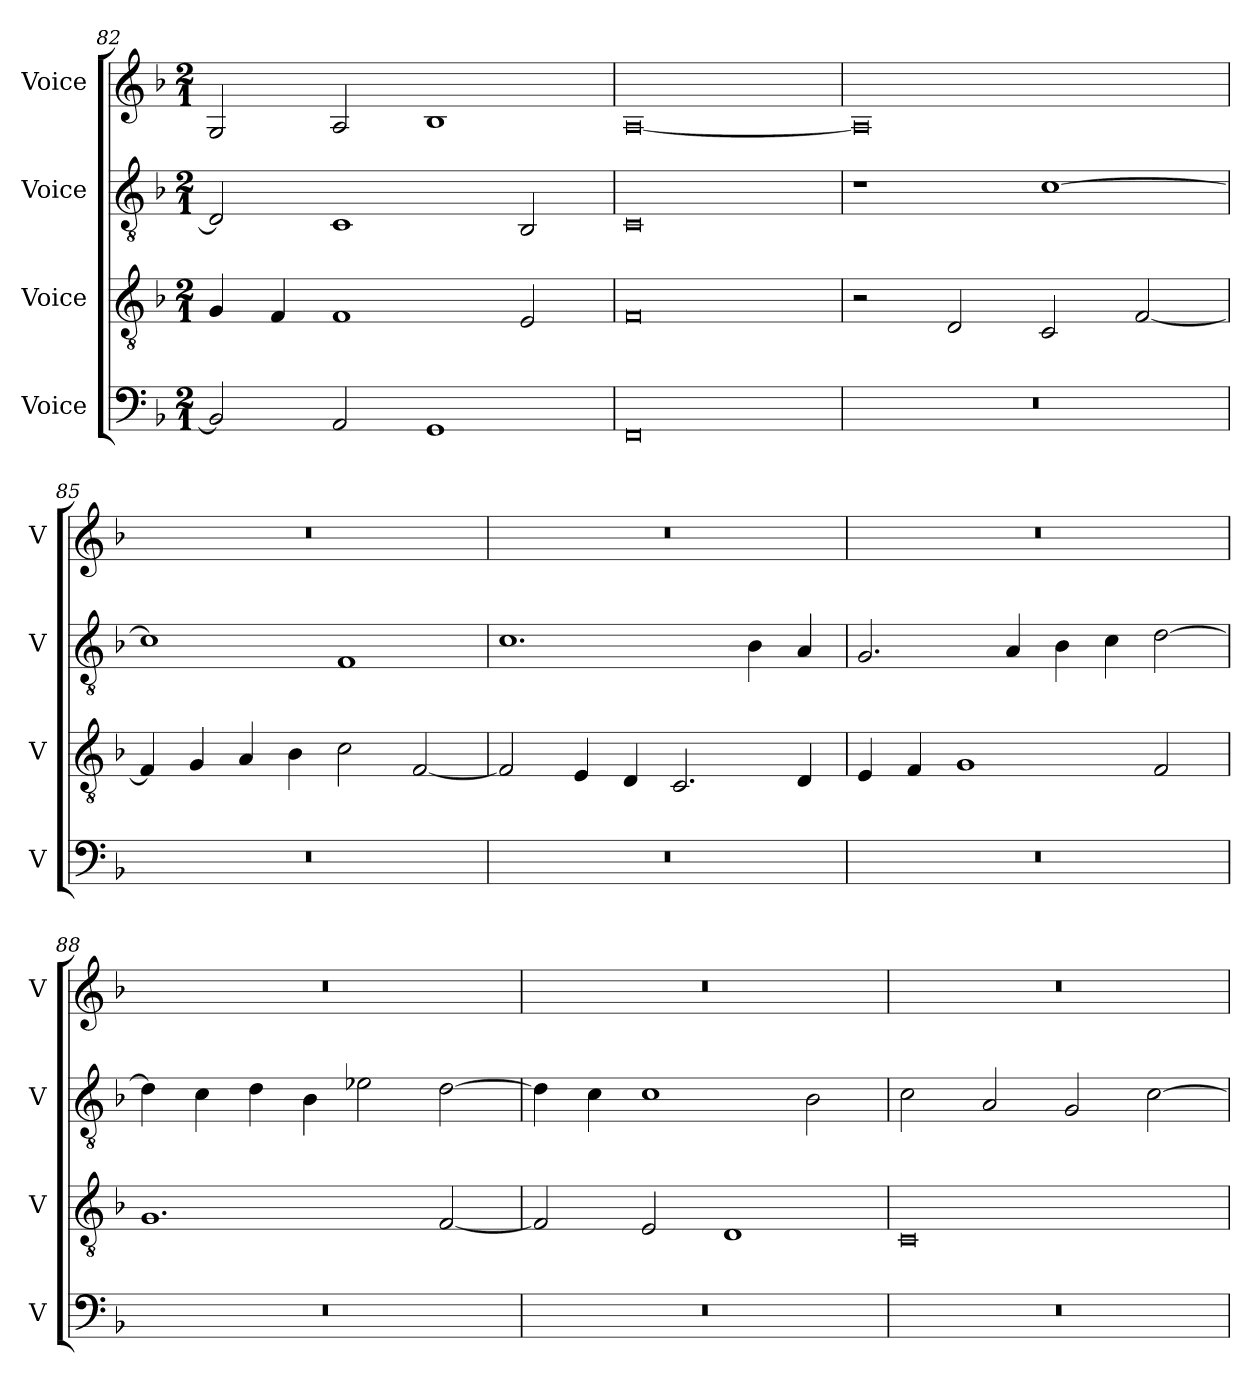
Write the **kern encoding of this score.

**kern	**kern	**kern	**kern
*part4	*part3	*part2	*part1
*staff4	*staff3	*staff2	*staff1
*I"Voice	*I"Voice	*I"Voice	*I"Voice
*I'V	*I'V	*I'V	*I'V
!!LO:LB:g=z
*clefF4	*clefGv2	*clefGv2	*clefG2
*k[b-]	*k[b-]	*k[b-]	*k[b-]
*M2/1	*M2/1	*M2/1	*M2/1
=82	=82	=82	=82
2BB-/]	4G/	2D/]	2G/
.	4F/	.	.
2AA/	1F	1C	2A/
1GG	.	.	1B-
.	2E/	2BB-/	.
=83	=83	=83	=83
0FF	0F	0C	[0A
=84	=84	=84	=84
0r	2r	1r	0A]
.	2D/	.	.
.	2C/	[1c	.
.	[2F/	.	.
=85	=85	=85	=85
0r	4F/]	1c]	0r
.	4G/	.	.
.	4A/	.	.
.	4B-\	.	.
.	2c\	1F	.
.	[2F/	.	.
!!LO:LB:g=z
=86	=86	=86	=86
0r	2F/]	1.c	0r
.	4E/	.	.
.	4D/	.	.
.	2.C/	.	.
.	.	4B-\	.
.	4D/	4A/	.
=87	=87	=87	=87
0r	4E/	2.G/	0r
.	4F/	.	.
.	1G	.	.
.	.	4A/	.
.	.	4B-\	.
.	.	4c\	.
.	2F/	[2d\	.
=88	=88	=88	=88
0r	1.G	4d\]	0r
.	.	4c\	.
.	.	4d\	.
.	.	4B-\	.
.	.	2e-X\	.
.	[2F/	[2d\	.
!!LO:LB:g=z
=89	=89	=89	=89
0r	2F/]	4d\]	0r
.	.	4c\	.
.	2E/	1c	.
.	1D	.	.
.	.	2B-\	.
=90	=90	=90	=90
0r	0C	2c\	0r
.	.	2A/	.
.	.	2G/	.
.	.	[2c\	.
=	=	=	=
*-	*-	*-	*-
